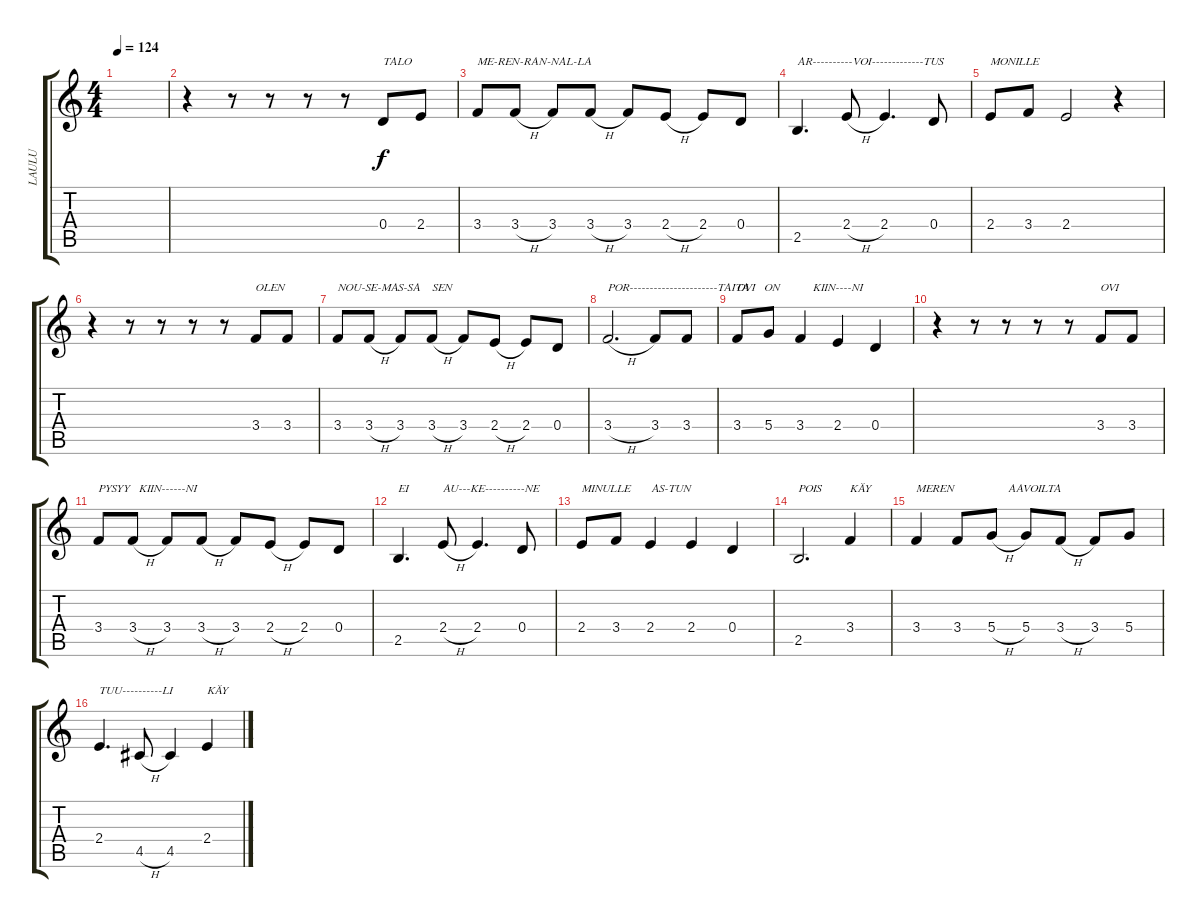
\track ("LAULU" "LAULU") {instrument electricguitarjazz}
\staff {score tabs}
\tuning (E4 B3 G3 D3 A2 E2) {hide}
\ts (4 4)
\tempo 124
\clef g2
\ks c
|
r.4 r.8 r.8 r.8 r.8 0.4.8{txt "TALO"} 2.4.8 |
3.4.8{txt "ME-REN-RAN-NAL-LA"} 3.4{h}.8 3.4.8 3.4{h}.8 3.4.8 2.4{h}.8 2.4.8 0.4.8 |
2.5.4{d txt "AR----------VOI-------------TUS"} 2.4{h}.8 2.4.4{d} 0.4.8 |
2.4.8{txt "MONILLE"} 3.4.8 2.4.2 r.4 |
r.4 r.8 r.8 r.8 r.8 3.4.8{txt "OLEN"} 3.4.8 |
3.4.8{txt "NOU-SE-MAS-SA    SEN"} 3.4{h}.8 3.4.8 3.4{h}.8 3.4.8 2.4{h}.8 2.4.8 0.4.8 |
3.4{h}.2{d txt "POR----------------------TAITA"} 3.4.8 3.4.8 |
3.4.8{txt "OVI   ON           KIIN----NI"} 5.4.8 3.4.4 2.4.4 0.4.4 |
r.4 r.8 r.8 r.8 r.8 3.4.8{txt "OVI"} 3.4.8 |
3.4.8{txt "PYSYY   KIIN------NI     "} 3.4{h}.8 3.4.8 3.4{h}.8 3.4.8 2.4{h}.8 2.4.8 0.4.8 |
2.5.4{d txt "EI"} 2.4{h}.8{txt "AU---KE----------NE"} 2.4.4{d} 0.4.8 |
2.4.8{txt "MINULLE       AS-TUN"} 3.4.8 2.4.4 2.4.4 0.4.4 |
2.5.2{d txt "POIS"} 3.4.4{txt "KÄY"} |
3.4.4{txt "MEREN                  AAVOILTA "} 3.4.8 5.4{h}.8 5.4.8 3.4{h}.8 3.4.8 5.4.8 |
2.4.4{d txt "TUU----------LI"} 4.5{h}.8 4.5.4 2.4.4{txt "KÄY"}
